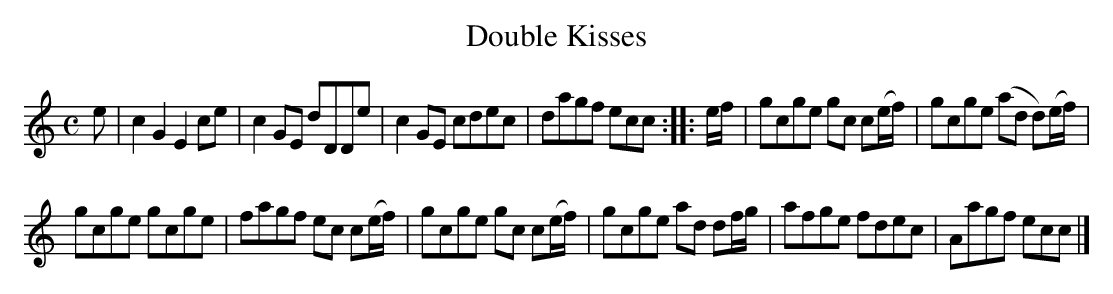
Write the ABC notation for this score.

X:1
T:Double Kisses
M:C
K:C
e|\
c2G2 E2ce| c2GE dDDe| c2GE cdec| dagf ecc::\
e/f/|\
gcge gc c(e/f/)| gcge (ad d)(e/f/)|
gcge gcge| fagf ec c(e/f/)|\
gcge gc c(e/f/)| gcge ad df/g/|\
afge fdec| Aagf ecc|]
